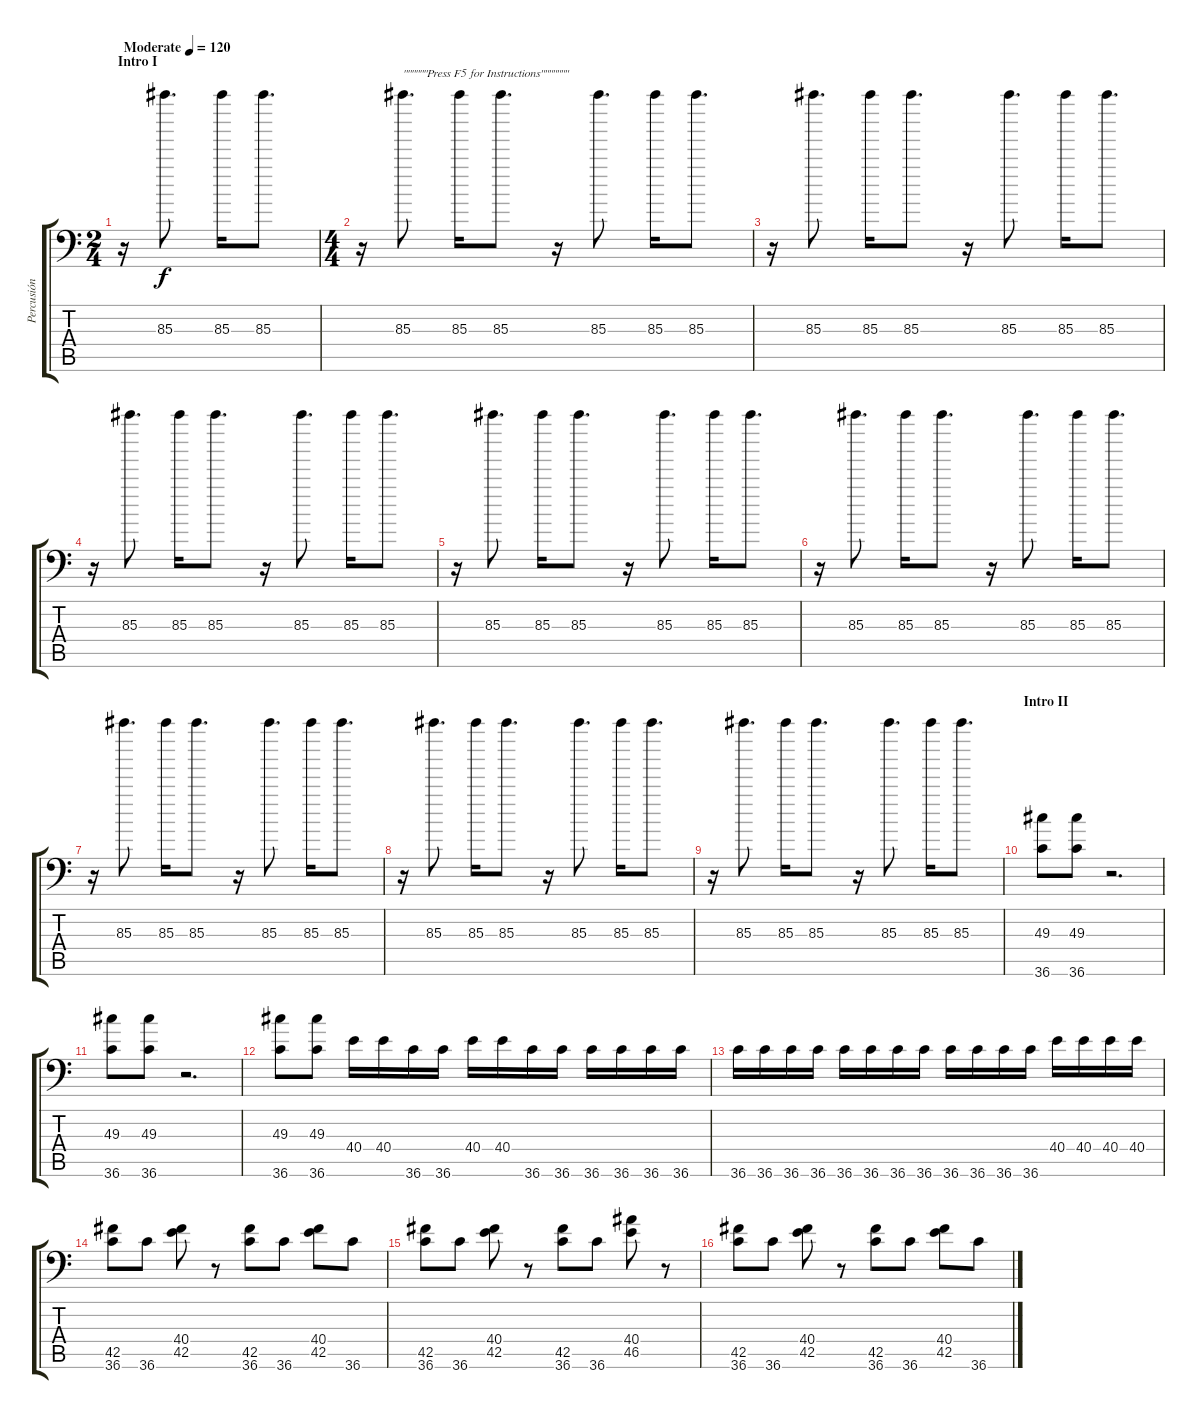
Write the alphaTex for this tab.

\track ("Percusión" "Percusión") {instrument acousticgrandpiano}
\staff {score tabs}
\tuning (C-1 C-1 C-1 C-1 C-1 C-1) {hide}
\ts (2 4)
\section ("" "Intro I")
\tempo (120 "Moderate")
\clef f4
\ks c
r.16{dy f instrument acousticgrandpiano} 85.3.8{d} 85.3.16 85.3.8{d} |
\ts (4 4)
r.16 85.3.8{d txt "\"\"\"\"\"\"Press F5 for Instructions\"\"\"\"\"\"\""} 85.3.16 85.3.8{d} r.16 85.3.8{d} 85.3.16 85.3.8{d} |
r.16 85.3.8{d} 85.3.16 85.3.8{d} r.16 85.3.8{d} 85.3.16 85.3.8{d} |
r.16 85.3.8{d} 85.3.16 85.3.8{d} r.16 85.3.8{d} 85.3.16 85.3.8{d} |
r.16 85.3.8{d} 85.3.16 85.3.8{d} r.16 85.3.8{d} 85.3.16 85.3.8{d} |
r.16 85.3.8{d} 85.3.16 85.3.8{d} r.16 85.3.8{d} 85.3.16 85.3.8{d} |
r.16 85.3.8{d} 85.3.16 85.3.8{d} r.16 85.3.8{d} 85.3.16 85.3.8{d} |
r.16 85.3.8{d} 85.3.16 85.3.8{d} r.16 85.3.8{d} 85.3.16 85.3.8{d} |
r.16 85.3.8{d} 85.3.16 85.3.8{d} r.16 85.3.8{d} 85.3.16 85.3.8{d} |
\section ("" "Intro II")
(49.3 36.6).8 (49.3 36.6).8 r.2{d} |
(49.3 36.6).8 (49.3 36.6).8 r.2{d} |
(49.3 36.6).8 (49.3 36.6).8 40.4.16 40.4.16 36.6.16 36.6.16 40.4.16 40.4.16 36.6.16 36.6.16 36.6.16 36.6.16 36.6.16 36.6.16 |
36.6.16 36.6.16 36.6.16 36.6.16 36.6.16 36.6.16 36.6.16 36.6.16 36.6.16 36.6.16 36.6.16 36.6.16 40.4.16 40.4.16 40.4.16 40.4.16 |
(42.5 36.6).8 36.6.8 (40.4 42.5).8 r.8 (42.5 36.6).8 36.6.8 (40.4 42.5).8 36.6.8 |
(42.5 36.6).8 36.6.8 (40.4 42.5).8 r.8 (42.5 36.6).8 36.6.8 (40.4 46.5).8 r.8 |
(42.5 36.6).8 36.6.8 (40.4 42.5).8 r.8 (42.5 36.6).8 36.6.8 (40.4 42.5).8 36.6.8
